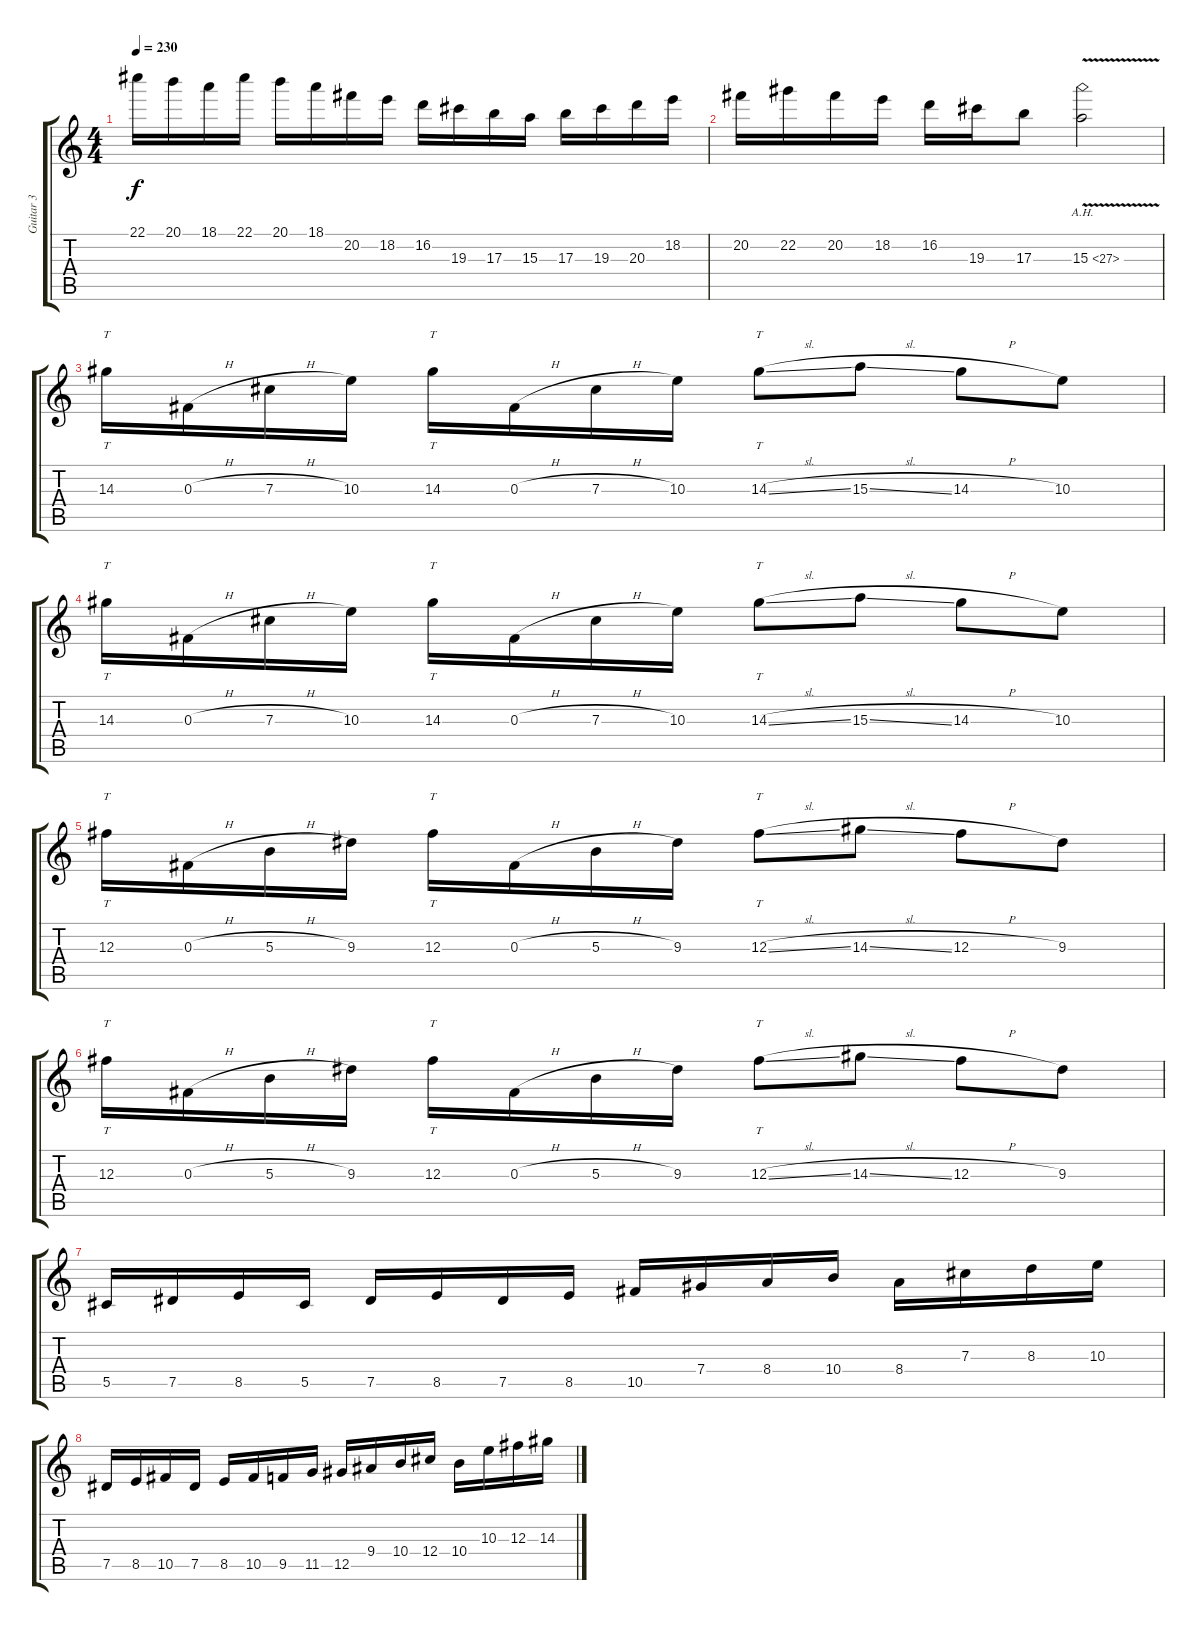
\track ("Guitar 3" "Guitar 3") {instrument distortionguitar}
\staff {score tabs}
\tuning (Eb4 Bb3 Gb3 Db3 Ab2 Db2) {hide}
\ts (4 4)
\tempo 230
\clef g2
\ks c
22.1.16{dy f} 20.1.16 18.1.16 22.1.16 20.1.16 18.1.16 20.2.16 18.2.16 16.2.16 19.3.16 17.3.16 15.3.16 17.3.16 19.3.16 20.3.16 18.2.16 |
20.2.16 22.2.16 20.2.16 18.2.16 16.2.16 19.3.16 17.3.8 15.3{ah 12 v}.2 |
14.3.16{tt} 0.3{h}.16 7.3{h}.16 10.3.16 14.3.16{tt} 0.3{h}.16 7.3{h}.16 10.3.16 14.3{sl}.8{tt} 15.3{sl}.8 14.3{h}.8 10.3.8 |
14.3.16{tt} 0.3{h}.16 7.3{h}.16 10.3.16 14.3.16{tt} 0.3{h}.16 7.3{h}.16 10.3.16 14.3{sl}.8{tt} 15.3{sl}.8 14.3{h}.8 10.3.8 |
12.3.16{tt} 0.3{h}.16 5.3{h}.16 9.3.16 12.3.16{tt} 0.3{h}.16 5.3{h}.16 9.3.16 12.3{sl}.8{tt} 14.3{sl}.8 12.3{h}.8 9.3.8 |
12.3.16{tt} 0.3{h}.16 5.3{h}.16 9.3.16 12.3.16{tt} 0.3{h}.16 5.3{h}.16 9.3.16 12.3{sl}.8{tt} 14.3{sl}.8 12.3{h}.8 9.3.8 |
5.5.16 7.5.16 8.5.16 5.5.16 7.5.16 8.5.16 7.5.16 8.5.16 10.5.16 7.4.16 8.4.16 10.4.16 8.4.16 7.3.16 8.3.16 10.3.16 |
7.5.16 8.5.16 10.5.16 7.5.16 8.5.16 10.5.16 9.5.16 11.5.16 12.5.16 9.4.16 10.4.16 12.4.16 10.4.16 10.3.16 12.3.16 14.3.16
